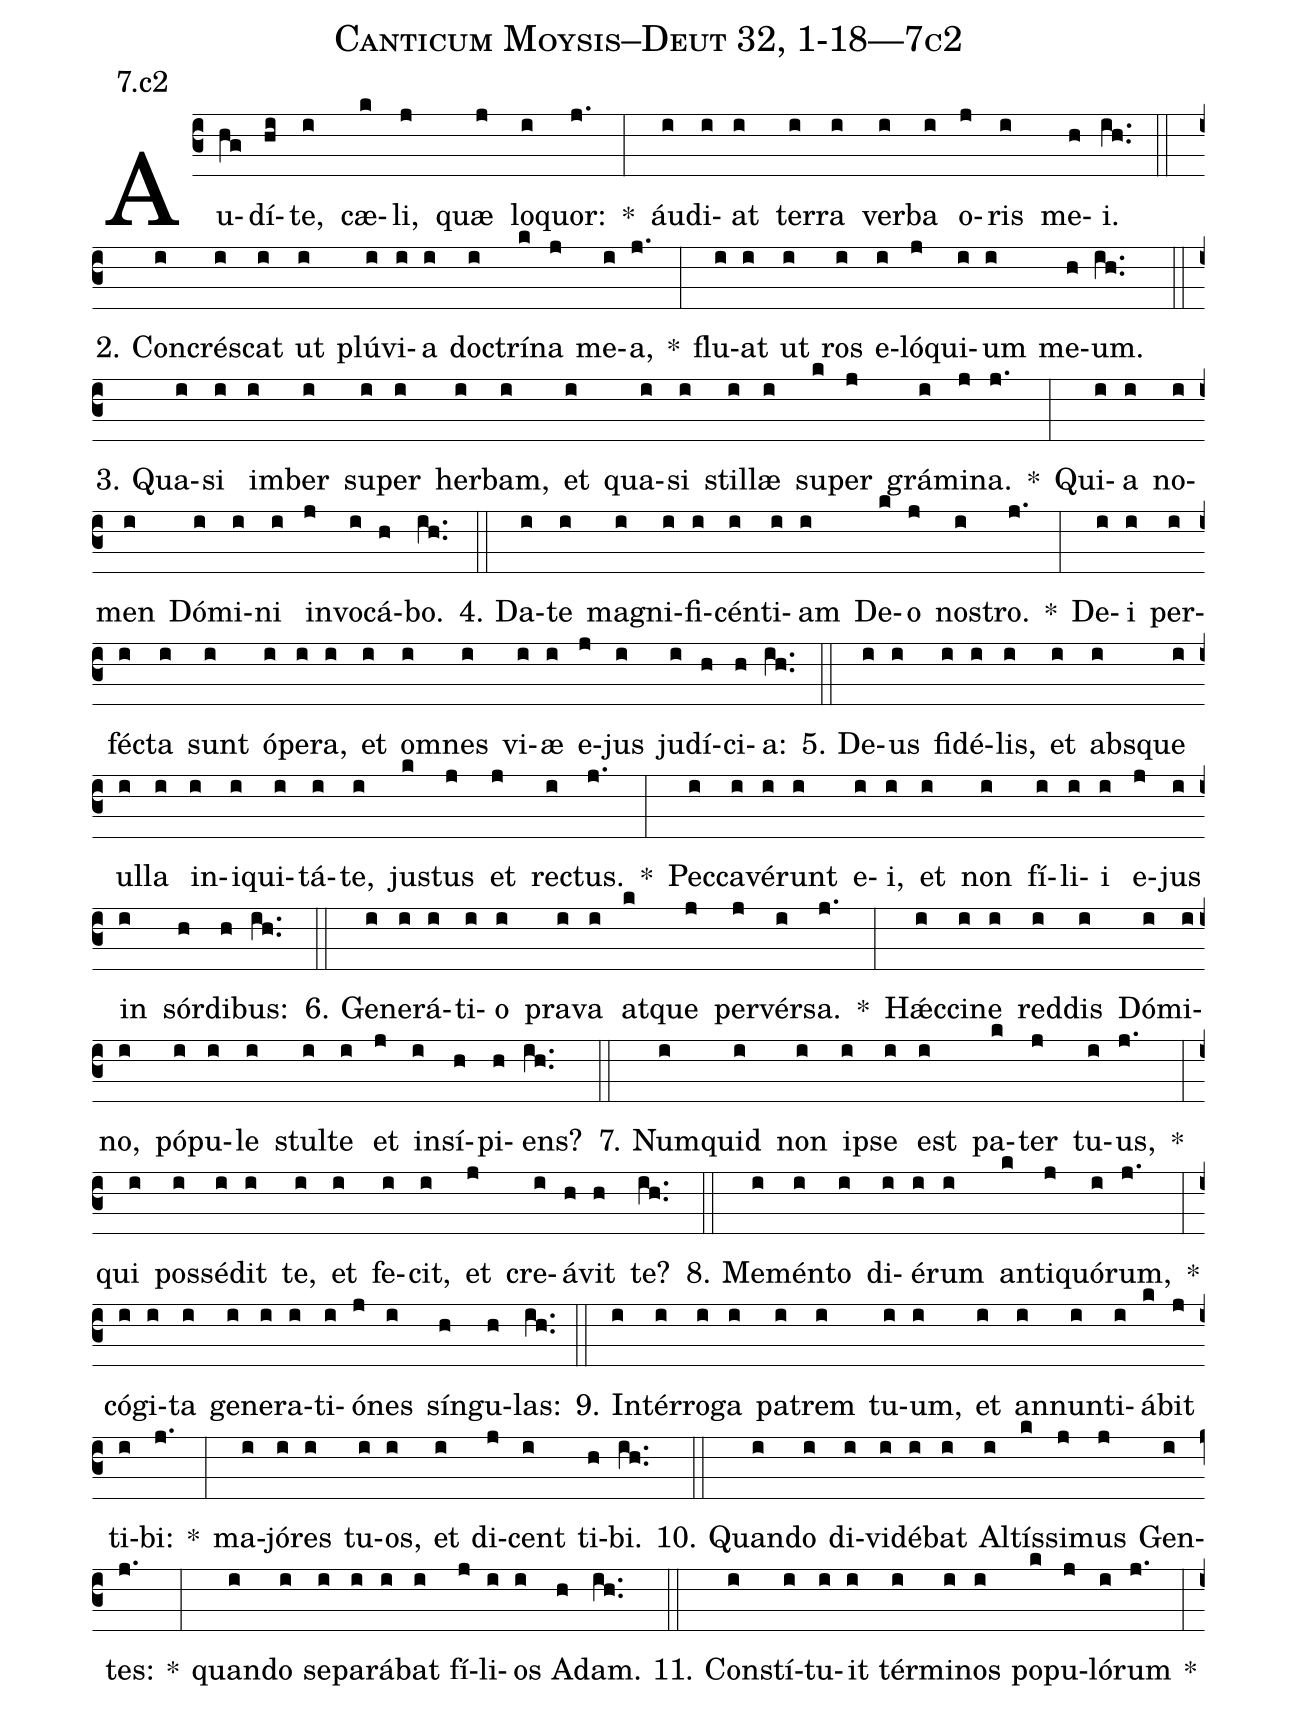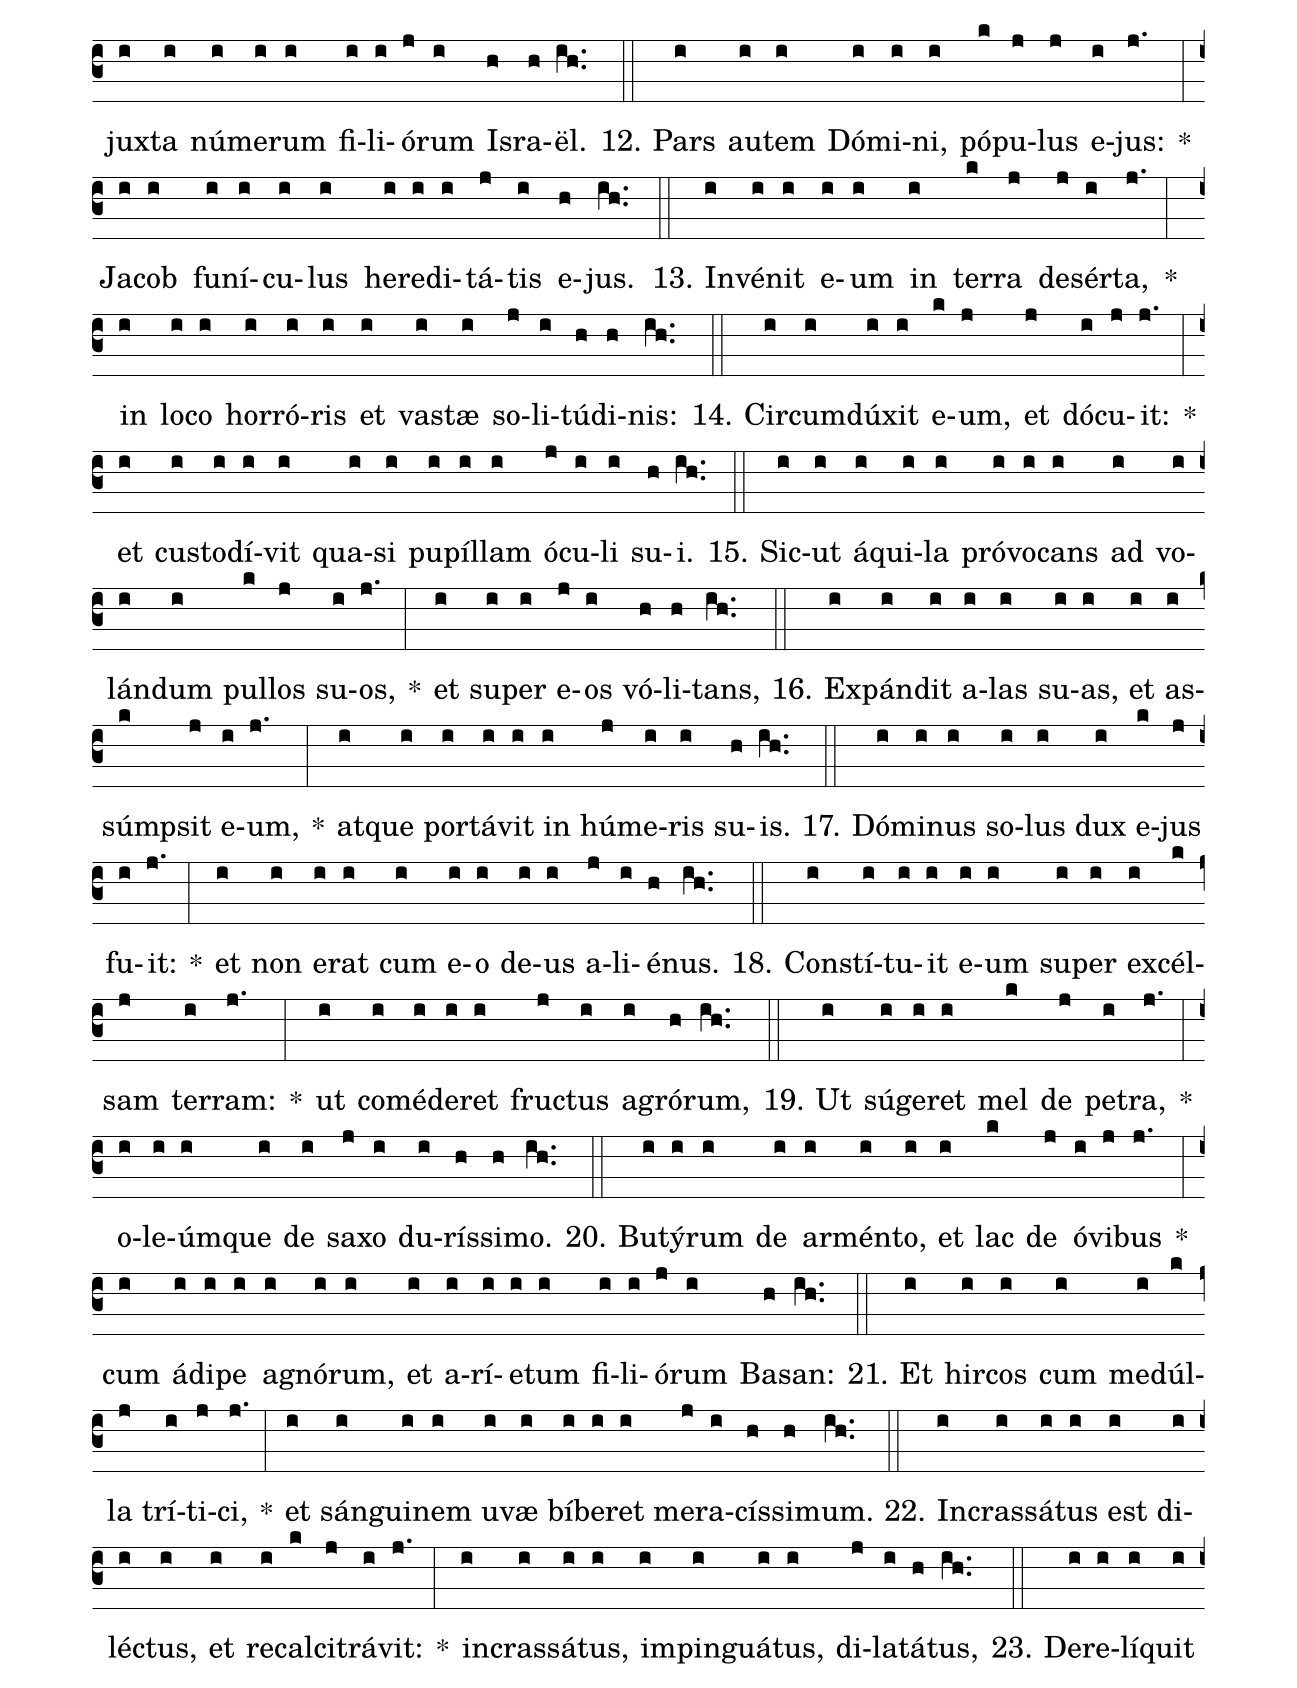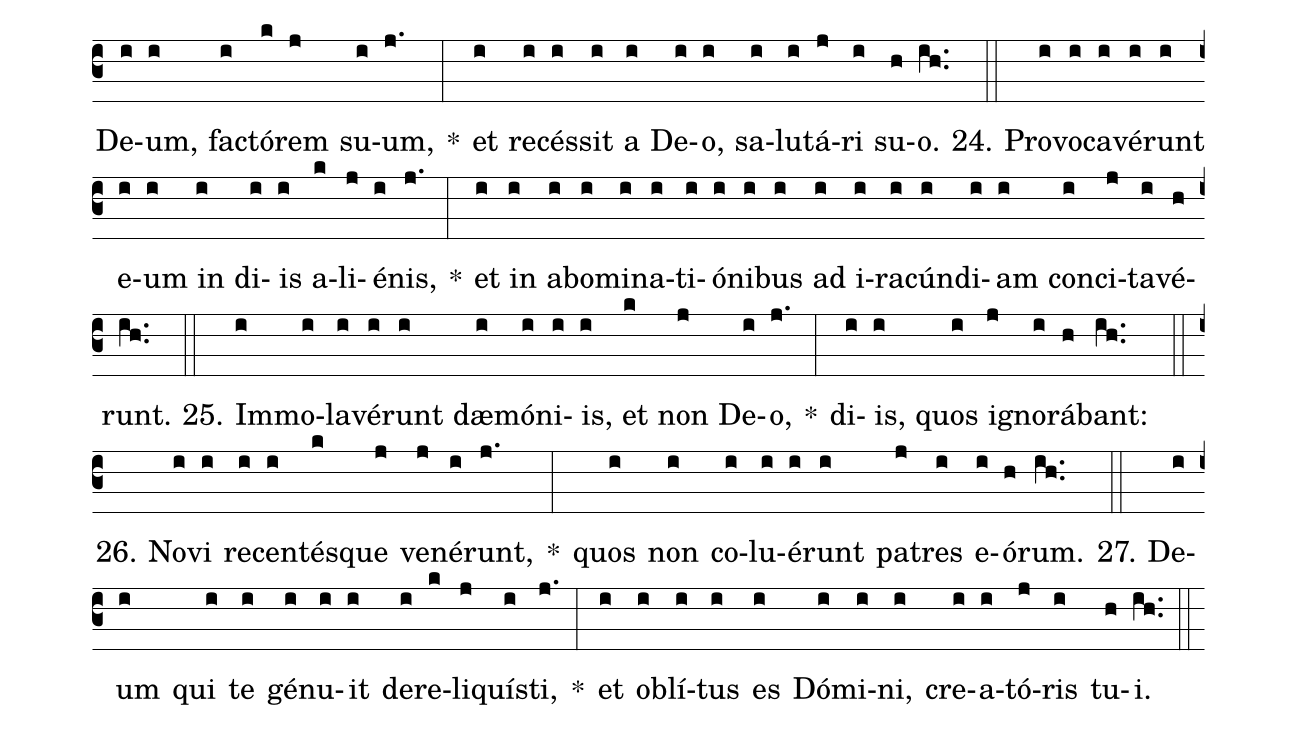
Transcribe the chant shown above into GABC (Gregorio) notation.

name: Canticum Moysis--Deut 32, 1-18---7c2;
annotation: 7.c2;
%%
(c3)Au(hg)dí(hi)te,(i) cæ(k)li,(j) quæ(j) lo(i)quor:(j.) *(:) áu(i)di(i)at(i) ter(i)ra(i) ver(i)ba(i) o(j)ris(i) me(h)i.(ih..) (::)
2. Con(i)crés(i)cat(i) ut(i) plú(i)vi(i)a(i) doc(i)trí(k)na(j) me(i)a,(j.) *(:) flu(i)at(i) ut(i) ros(i) e(i)ló(j)qui(i)um(i) me(h)um.(ih..) (::)
3. Qua(i)si(i) im(i)ber(i) su(i)per(i) her(i)bam,(i) et(i) qua(i)si(i) stil(i)læ(i) su(k)per(j) grá(i)mi(j)na.(j.) *(:) Qui(i)a(i) no(i)men(i) Dó(i)mi(i)ni(i) in(j)vo(i)cá(h)bo.(ih..) (::)
4. Da(i)te(i) ma(i)gni(i)fi(i)cén(i)ti(i)am(i) De(k)o(j) nos(i)tro.(j.) *(:) De(i)i(i) per(i)féc(i)ta(i) sunt(i) ó(i)pe(i)ra,(i) et(i) om(i)nes(i) vi(i)æ(i) e(j)jus(i) ju(i)dí(h)ci(h)a:(ih..) (::)
5. De(i)us(i) fi(i)dé(i)lis,(i) et(i) abs(i)que(i) ul(i)la(i) in(i)i(i)qui(i)tá(i)te,(i) jus(k)tus(j) et(j) rec(i)tus.(j.) *(:) Pec(i)ca(i)vé(i)runt(i) e(i)i,(i) et(i) non(i) fí(i)li(i)i(i) e(j)jus(i) in(i) sór(h)di(h)bus:(ih..) (::)
6. Ge(i)ne(i)rá(i)ti(i)o(i) pra(i)va(i) at(k)que(j) per(j)vér(i)sa.(j.) *(:) Hǽc(i)ci(i)ne(i) red(i)dis(i) Dó(i)mi(i)no,(i) pó(i)pu(i)le(i) stul(i)te(i) et(j) in(i)sí(h)pi(h)ens?(ih..) (::)
7. Num(i)quid(i) non(i) ip(i)se(i) est(i) pa(k)ter(j) tu(i)us,(j.) *(:) qui(i) pos(i)sé(i)dit(i) te,(i) et(i) fe(i)cit,(i) et(j) cre(i)á(h)vit(h) te?(ih..) (::)
8. Me(i)mén(i)to(i) di(i)é(i)rum(i) an(k)ti(j)quó(i)rum,(j.) *(:) có(i)gi(i)ta(i) ge(i)ne(i)ra(i)ti(i)ó(j)nes(i) sín(h)gu(h)las:(ih..) (::)
9. In(i)tér(i)ro(i)ga(i) pa(i)trem(i) tu(i)um,(i) et(i) an(i)nun(i)ti(i)á(k)bit(j) ti(i)bi:(j.) *(:) ma(i)jó(i)res(i) tu(i)os,(i) et(i) di(j)cent(i) ti(h)bi.(ih..) (::)
10. Quan(i)do(i) di(i)vi(i)dé(i)bat(i) Al(i)tís(k)si(j)mus(j) Gen(i)tes:(j.) *(:) quan(i)do(i) se(i)pa(i)rá(i)bat(i) fí(j)li(i)os(i) A(h)dam.(ih..) (::)
11. Con(i)stí(i)tu(i)it(i) tér(i)mi(i)nos(i) po(k)pu(j)ló(i)rum(j.) *(:) jux(i)ta(i) nú(i)me(i)rum(i) fi(i)li(i)ó(j)rum(i) Is(h)ra(h)ël.(ih..) (::)
12. Pars(i) au(i)tem(i) Dó(i)mi(i)ni,(i) pó(k)pu(j)lus(j) e(i)jus:(j.) *(:) Ja(i)cob(i) fu(i)ní(i)cu(i)lus(i) he(i)re(i)di(i)tá(j)tis(i) e(h)jus.(ih..) (::)
13. In(i)vé(i)nit(i) e(i)um(i) in(i) ter(k)ra(j) de(j)sér(i)ta,(j.) *(:) in(i) lo(i)co(i) hor(i)ró(i)ris(i) et(i) vas(i)tæ(i) so(j)li(i)tú(h)di(h)nis:(ih..) (::)
14. Cir(i)cum(i)dú(i)xit(i) e(k)um,(j) et(j) dó(i)cu(j)it:(j.) *(:) et(i) cus(i)to(i)dí(i)vit(i) qua(i)si(i) pu(i)píl(i)lam(i) ó(j)cu(i)li(i) su(h)i.(ih..) (::)
15. Sic(i)ut(i) á(i)qui(i)la(i) pró(i)vo(i)cans(i) ad(i) vo(i)lán(i)dum(i) pul(k)los(j) su(i)os,(j.) *(:) et(i) su(i)per(i) e(j)os(i) vó(h)li(h)tans,(ih..) (::)
16. Ex(i)pán(i)dit(i) a(i)las(i) su(i)as,(i) et(i) as(i)súmp(k)sit(j) e(i)um,(j.) *(:) at(i)que(i) por(i)tá(i)vit(i) in(i) hú(j)me(i)ris(i) su(h)is.(ih..) (::)
17. Dó(i)mi(i)nus(i) so(i)lus(i) dux(i) e(k)jus(j) fu(i)it:(j.) *(:) et(i) non(i) e(i)rat(i) cum(i) e(i)o(i) de(i)us(i) a(j)li(i)é(h)nus.(ih..) (::)
18. Con(i)stí(i)tu(i)it(i) e(i)um(i) su(i)per(i) ex(i)cél(k)sam(j) ter(i)ram:(j.) *(:) ut(i) com(i)é(i)de(i)ret(i) fruc(j)tus(i) a(i)gró(h)rum,(ih..) (::)
19. Ut(i) sú(i)ge(i)ret(i) mel(k) de(j) pe(i)tra,(j.) *(:) o(i)le(i)úm(i)que(i) de(i) sa(j)xo(i) du(i)rís(h)si(h)mo.(ih..) (::)
20. Bu(i)tý(i)rum(i) de(i) ar(i)mén(i)to,(i) et(i) lac(k) de(j) ó(i)vi(j)bus(j.) *(:) cum(i) á(i)di(i)pe(i) a(i)gnó(i)rum,(i) et(i) a(i)rí(i)e(i)tum(i) fi(i)li(i)ó(j)rum(i) Ba(h)san:(ih..) (::)
21. Et(i) hir(i)cos(i) cum(i) me(i)dúl(k)la(j) trí(i)ti(j)ci,(j.) *(:) et(i) sán(i)gui(i)nem(i) u(i)væ(i) bí(i)be(i)ret(i) me(j)ra(i)cís(h)si(h)mum.(ih..) (::)
22. In(i)cras(i)sá(i)tus(i) est(i) di(i)léc(i)tus,(i) et(i) re(i)cal(k)ci(j)trá(i)vit:(j.) *(:) in(i)cras(i)sá(i)tus,(i) im(i)pin(i)guá(i)tus,(i) di(j)la(i)tá(h)tus,(ih..) (::)
23. De(i)re(i)lí(i)quit(i) De(i)um,(i) fac(i)tó(k)rem(j) su(i)um,(j.) *(:) et(i) re(i)cés(i)sit(i) a(i) De(i)o,(i) sa(i)lu(i)tá(j)ri(i) su(h)o.(ih..) (::)
24. Pro(i)vo(i)ca(i)vé(i)runt(i) e(i)um(i) in(i) di(i)is(i) a(k)li(j)é(i)nis,(j.) *(:) et(i) in(i) ab(i)o(i)mi(i)na(i)ti(i)ó(i)ni(i)bus(i) ad(i) i(i)ra(i)cún(i)di(i)am(i) con(i)ci(j)ta(i)vé(h)runt.(ih..) (::)
25. Im(i)mo(i)la(i)vé(i)runt(i) dæ(i)mó(i)ni(i)is,(i) et(k) non(j) De(i)o,(j.) *(:) di(i)is,(i) quos(i) i(j)gno(i)rá(h)bant:(ih..) (::)
26. No(i)vi(i) re(i)cen(i)tés(k)que(j) ve(j)né(i)runt,(j.) *(:) quos(i) non(i) co(i)lu(i)é(i)runt(i) pa(j)tres(i) e(i)ó(h)rum.(ih..) (::)
27. De(i)um(i) qui(i) te(i) gé(i)nu(i)it(i) de(i)re(k)li(j)quís(i)ti,(j.) *(:) et(i) ob(i)lí(i)tus(i) es(i) Dó(i)mi(i)ni,(i) cre(i)a(i)tó(j)ris(i) tu(h)i.(ih..) (::)
